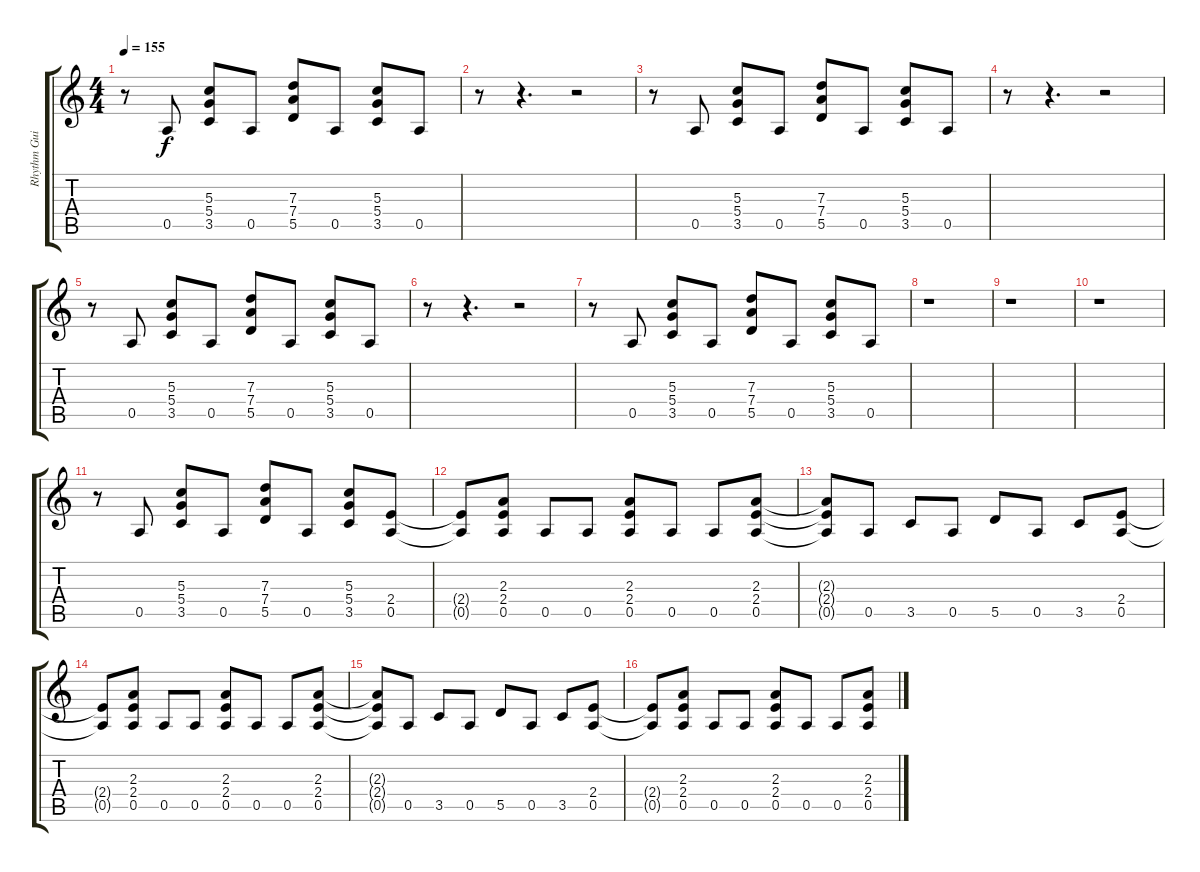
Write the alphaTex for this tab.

\track ("Rhythm Guitar" "Rhythm Gui") {instrument overdrivenguitar}
\staff {score tabs}
\tuning (E4 B3 G3 D3 A2 E2) {hide}
\ts (4 4)
\tempo 155
\clef g2
\ks c
r.8{dy f} 0.5.8 (5.3 5.4 3.5).8 0.5.8 (7.3 7.4 5.5).8 0.5.8 (5.3 5.4 3.5).8 0.5.8 |
r.8 r.4{d} r.2 |
r.8 0.5.8 (5.3 5.4 3.5).8 0.5.8 (7.3 7.4 5.5).8 0.5.8 (5.3 5.4 3.5).8 0.5.8 |
r.8 r.4{d} r.2 |
r.8 0.5.8 (5.3 5.4 3.5).8 0.5.8 (7.3 7.4 5.5).8 0.5.8 (5.3 5.4 3.5).8 0.5.8 |
r.8 r.4{d} r.2 |
r.8 0.5.8 (5.3 5.4 3.5).8 0.5.8 (7.3 7.4 5.5).8 0.5.8 (5.3 5.4 3.5).8 0.5.8 |
r.1 |
r.1 |
r.1 |
r.8 0.5.8 (5.3 5.4 3.5).8 0.5.8 (7.3 7.4 5.5).8 0.5.8 (5.3 5.4 3.5).8 (2.4 0.5).8 |
(2.4{t} 0.5{t}).8 (2.3 2.4 0.5).8 0.5.8 0.5.8 (2.3 2.4 0.5).8 0.5.8 0.5.8 (2.3 2.4 0.5).8 |
(2.3{t} 2.4{t} 0.5{t}).8 0.5.8 3.5.8 0.5.8 5.5.8 0.5.8 3.5.8 (2.4 0.5).8 |
(2.4{t} 0.5{t}).8 (2.3 2.4 0.5).8 0.5.8 0.5.8 (2.3 2.4 0.5).8 0.5.8 0.5.8 (2.3 2.4 0.5).8 |
(2.3{t} 2.4{t} 0.5{t}).8 0.5.8 3.5.8 0.5.8 5.5.8 0.5.8 3.5.8 (2.4 0.5).8 |
(2.4{t} 0.5{t}).8 (2.3 2.4 0.5).8 0.5.8 0.5.8 (2.3 2.4 0.5).8 0.5.8 0.5.8 (2.3 2.4 0.5).8
